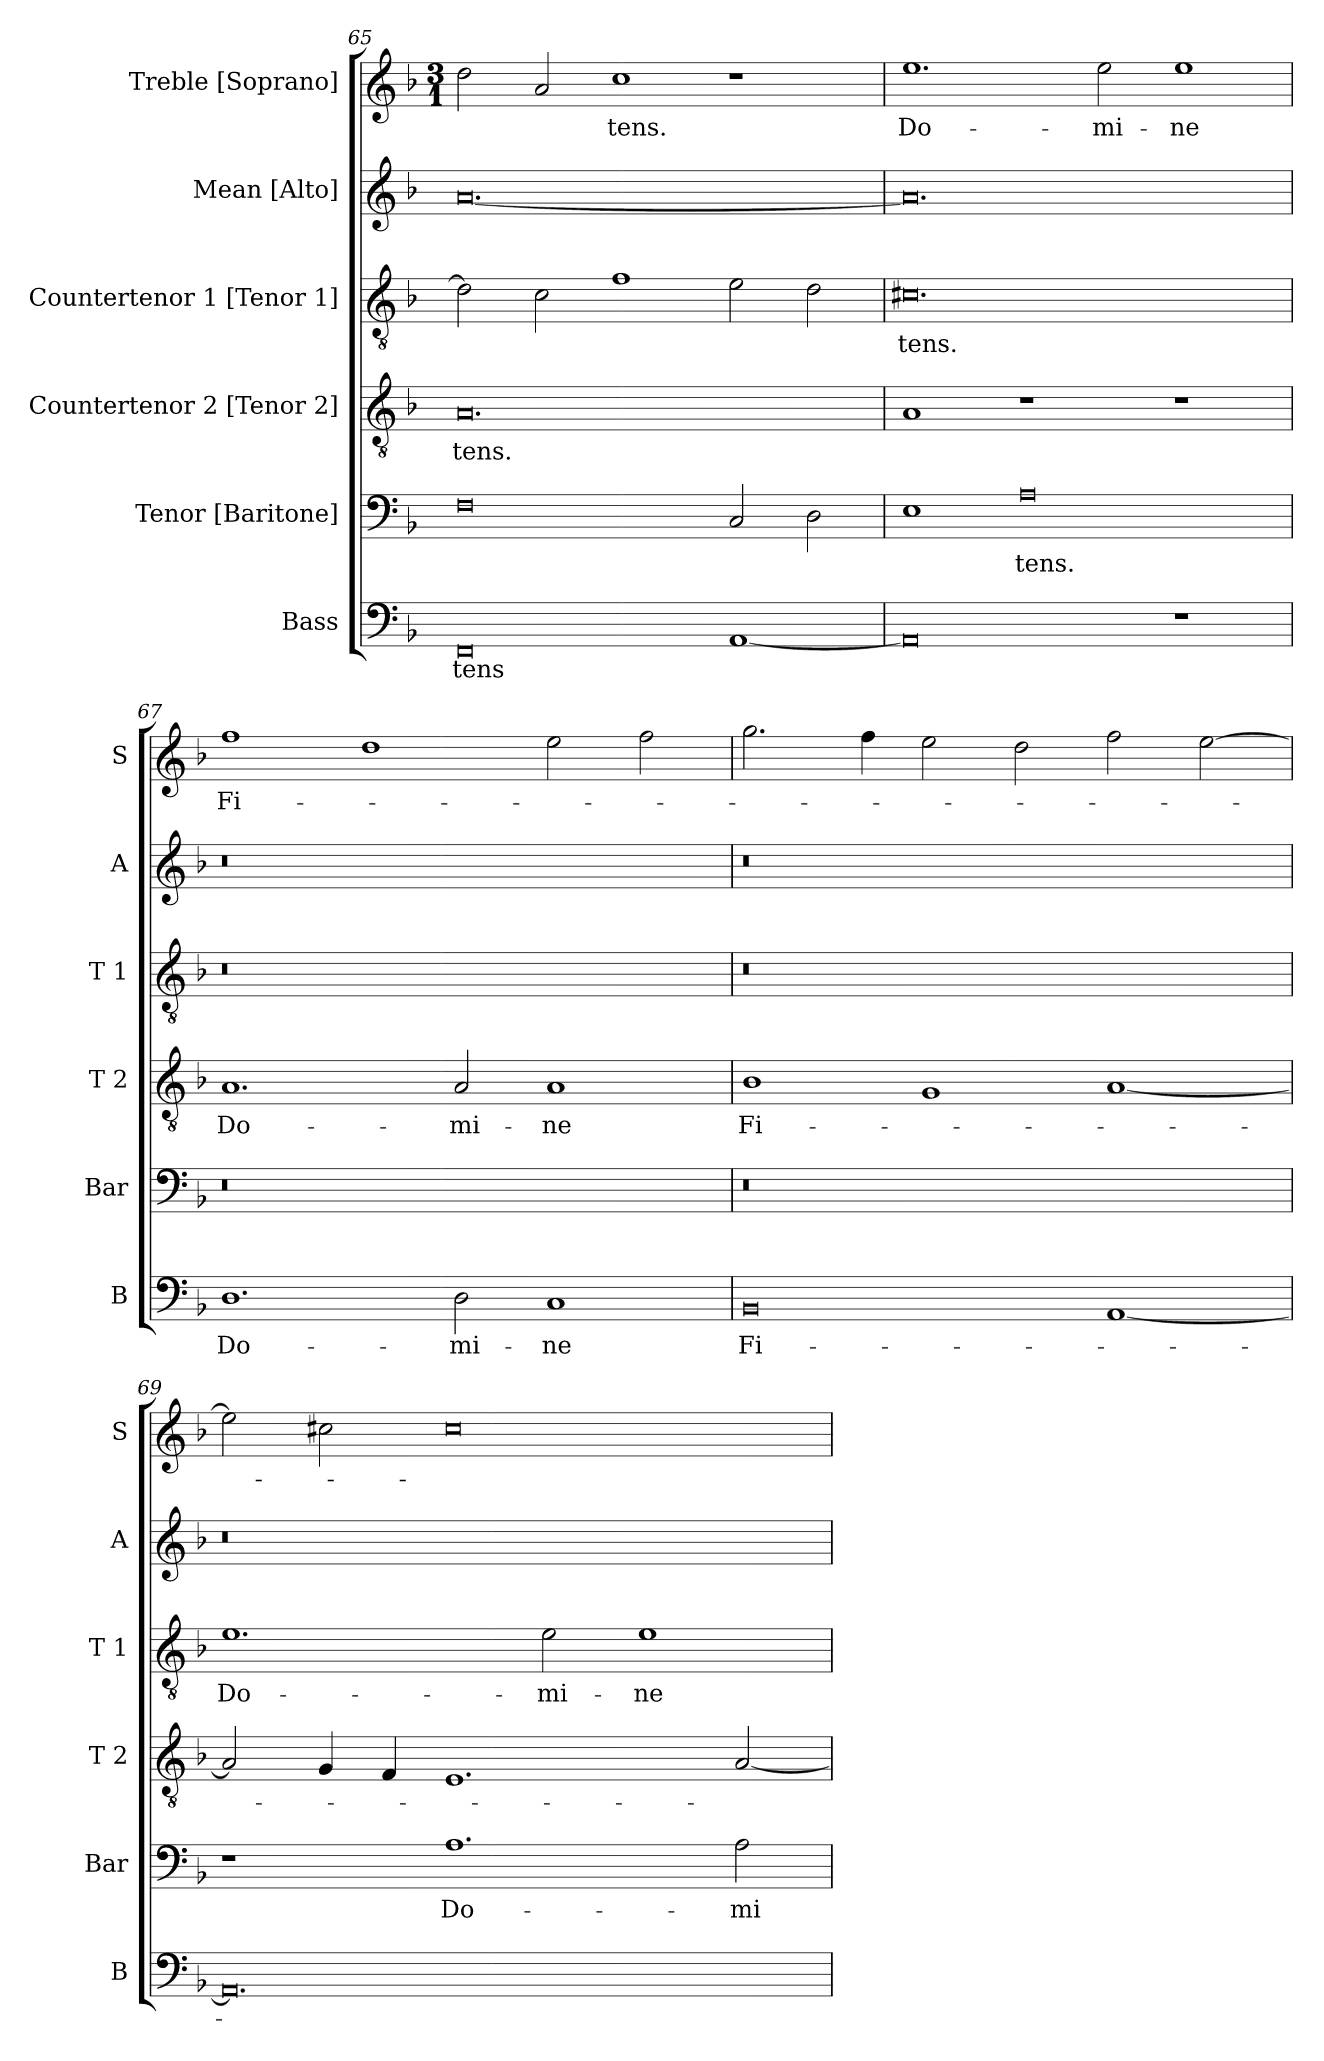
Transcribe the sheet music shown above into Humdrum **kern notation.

**kern	**text	**kern	**text	**kern	**text	**kern	**text	**kern	**kern	**text
*part6	*part6	*part5	*part5	*part4	*part4	*part3	*part3	*part2	*part1	*part1
*staff6	*staff6	*staff5	*staff5	*staff4	*staff4	*staff3	*staff3	*staff2	*staff1	*staff1
*I"Bass	*	*I"Tenor [Baritone]	*	*I"Countertenor 2 [Tenor 2]	*	*I"Countertenor 1 [Tenor 1]	*	*I"Mean [Alto]	*I"Treble [Soprano]	*
*I'B	*	*I'Bar	*	*I'T 2	*	*I'T 1	*	*I'A	*I'S	*
*clefF4	*	*clefF4	*	*clefGv2	*	*clefGv2	*	*clefG2	*clefG2	*
*k[b-]	*	*k[b-]	*	*k[b-]	*	*k[b-]	*	*k[b-]	*k[b-]	*
*d:	*	*d:	*	*d:	*	*d:	*	*d:	*d:	*
*	*	*	*	*	*	*	*	*	*M3/1	*
=65	=65	=65	=65	=65	=65	=65	=65	=65	=65	=65
!	!LO:LY:b	!	!	!	!LO:LY:b	!	!	!	!	!
0FF	-tens	0F	.	0.A	-tens.	2d\]	.	[0.a	2dd\	.
.	.	.	.	.	.	2c\	.	.	2a/	.
!	!	!	!	!	!	!	!	!	!	!LO:LY:b
.	.	.	.	.	.	1f	.	.	1cc	-tens.
[1AA	.	2C/	.	.	.	2e\	.	.	1r	.
.	.	2D\	.	.	.	2d\	.	.	.	.
=66	=66	=66	=66	=66	=66	=66	=66	=66	=66	=66
!	!	!	!	!	!	!	!LO:LY:b	!	!	!LO:LY:b
0AA]	.	1E	.	1A	.	0.c#X	-tens.	0.a]	1.ee	Do-
!	!	!	!LO:LY:b	!	!	!	!	!	!	!
.	.	0A	-tens.	1r	.	.	.	.	.	.
!	!	!	!	!	!	!	!	!	!	!LO:LY:b
.	.	.	.	.	.	.	.	.	2ee\	-mi-
!	!	!	!	!	!	!	!	!	!	!LO:LY:b
1r	.	.	.	1r	.	.	.	.	1ee	-ne
=67	=67	=67	=67	=67	=67	=67	=67	=67	=67	=67
!	!LO:LY:b	!	!	!	!LO:LY:b	!	!	!	!	!LO:LY:b
1.D	Do-	0.r	.	1.A	Do-	0.r	.	0.r	1ff	Fi-
.	.	.	.	.	.	.	.	.	1dd	.
!	!LO:LY:b	!	!	!	!LO:LY:b	!	!	!	!	!
2D\	-mi-	.	.	2A/	-mi-	.	.	.	.	.
!	!LO:LY:b	!	!	!	!LO:LY:b	!	!	!	!	!
1C	-ne	.	.	1A	-ne	.	.	.	2ee\	.
.	.	.	.	.	.	.	.	.	2ff\	.
!!LO:LB:g=z
=68	=68	=68	=68	=68	=68	=68	=68	=68	=68	=68
!	!LO:LY:b	!	!	!	!LO:LY:b	!	!	!	!	!
0BB-	Fi-	0.r	.	1B-	Fi-	0.r	.	0.r	2.gg\	.
.	.	.	.	.	.	.	.	.	4ff\	.
.	.	.	.	1G	.	.	.	.	2ee\	.
.	.	.	.	.	.	.	.	.	2dd\	.
[1AA	.	.	.	[1A	.	.	.	.	2ff\	.
.	.	.	.	.	.	.	.	.	[2ee\	.
!!LO:PB:g=z
=69	=69	=69	=69	=69	=69	=69	=69	=69	=69	=69
!	!	!	!	!	!	!	!LO:LY:b	!	!	!
0.AA]	.	1r	.	2A/]	.	1.e	Do-	0.r	2ee\]	.
.	.	.	.	4G/	.	.	.	.	2cc#X\	.
.	.	.	.	4F/	.	.	.	.	.	.
!	!	!	!LO:LY:b	!	!	!	!	!	!	!
.	.	1.A	Do-	1.E	.	.	.	.	0cc#	.
!	!	!	!	!	!	!	!LO:LY:b	!	!	!
.	.	.	.	.	.	2e\	-mi-	.	.	.
!	!	!	!	!	!	!	!LO:LY:b	!	!	!
.	.	.	.	.	.	1e	-ne	.	.	.
!	!	!	!LO:LY:b	!	!	!	!	!	!	!
.	.	2A\	-mi-	[2A/	.	.	.	.	.	.
=	=	=	=	=	=	=	=	=	=	=
*-	*-	*-	*-	*-	*-	*-	*-	*-	*-	*-
